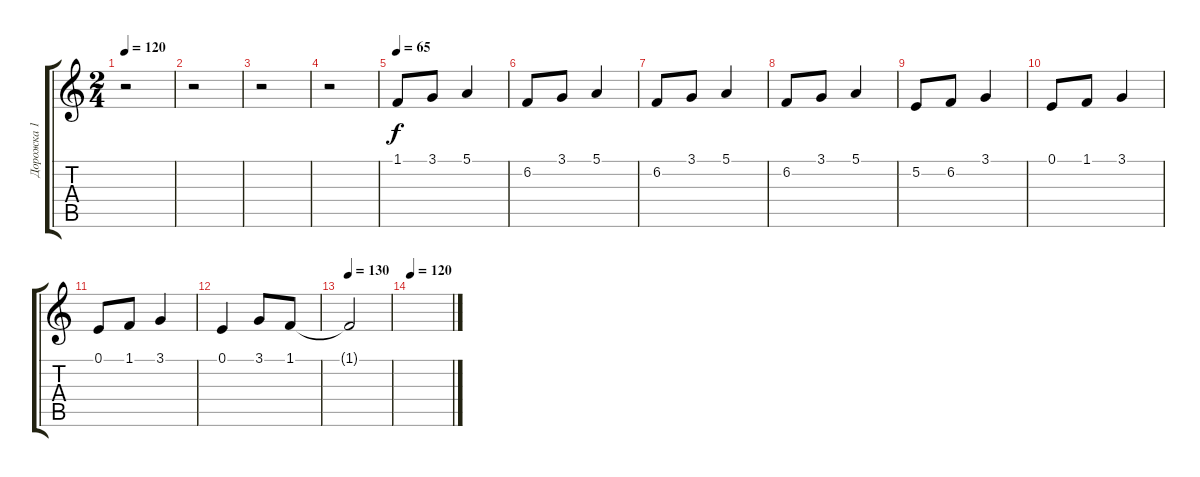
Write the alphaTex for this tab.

\track ("Дорожка 1" "Дорожка 1") {instrument flute}
\staff {score tabs}
\tuning (E4 B3 G3 D3 A2 E2) {hide}
\ts (2 4)
\tempo 120
\clef g2
\ks c
r.2{dy f} |
r.2 |
r.2 |
r.2 |
\tempo 65
1.1.8 3.1.8 5.1.4 |
6.2.8 3.1.8 5.1.4 |
6.2.8 3.1.8 5.1.4 |
6.2.8 3.1.8 5.1.4 |
5.2.8 6.2.8 3.1.4 |
0.1.8 1.1.8 3.1.4 |
0.1.8 1.1.8 3.1.4 |
0.1.4 3.1.8 1.1.8 |
\tempo 130
1.1{t}.2 |
\tempo 120
